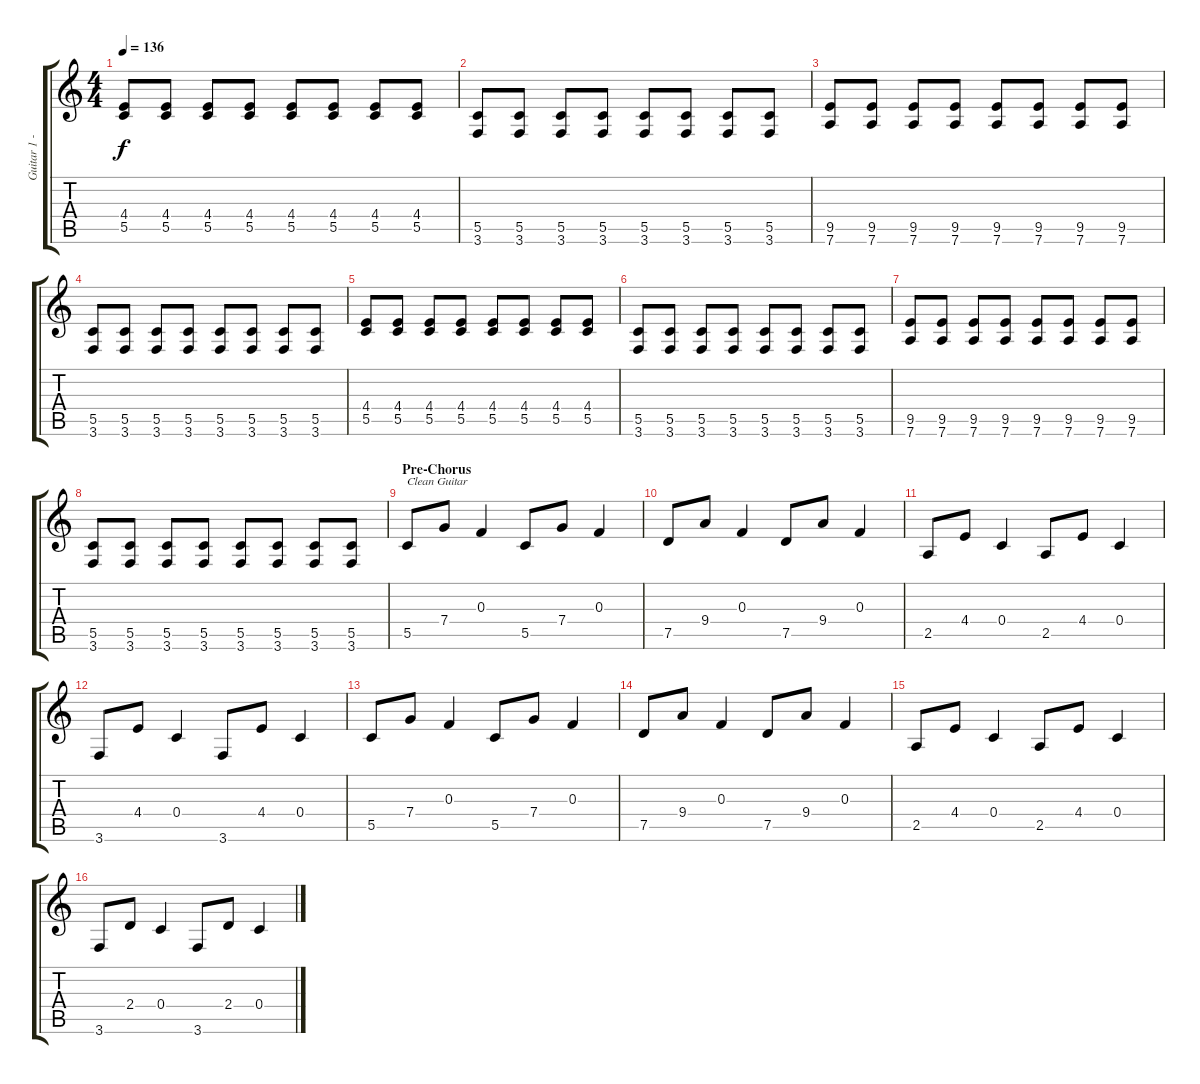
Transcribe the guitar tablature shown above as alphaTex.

\track ("Guitar 1 - Clean/Dist." "Guitar 1 -") {instrument electricguitarclean}
\staff {score tabs}
\tuning (D4 A3 F3 C3 G2 D2) {hide}
\ts (4 4)
\tempo 136
\clef g2
\ks c
(4.4 5.5).8{dy f} (4.4 5.5).8 (4.4 5.5).8 (4.4 5.5).8 (4.4 5.5).8 (4.4 5.5).8 (4.4 5.5).8 (4.4 5.5).8 |
(5.5 3.6).8 (5.5 3.6).8 (5.5 3.6).8 (5.5 3.6).8 (5.5 3.6).8 (5.5 3.6).8 (5.5 3.6).8 (5.5 3.6).8 |
(9.5 7.6).8 (9.5 7.6).8 (9.5 7.6).8 (9.5 7.6).8 (9.5 7.6).8 (9.5 7.6).8 (9.5 7.6).8 (9.5 7.6).8 |
(5.5 3.6).8 (5.5 3.6).8 (5.5 3.6).8 (5.5 3.6).8 (5.5 3.6).8 (5.5 3.6).8 (5.5 3.6).8 (5.5 3.6).8 |
(4.4 5.5).8 (4.4 5.5).8 (4.4 5.5).8 (4.4 5.5).8 (4.4 5.5).8 (4.4 5.5).8 (4.4 5.5).8 (4.4 5.5).8 |
(5.5 3.6).8 (5.5 3.6).8 (5.5 3.6).8 (5.5 3.6).8 (5.5 3.6).8 (5.5 3.6).8 (5.5 3.6).8 (5.5 3.6).8 |
(9.5 7.6).8 (9.5 7.6).8 (9.5 7.6).8 (9.5 7.6).8 (9.5 7.6).8 (9.5 7.6).8 (9.5 7.6).8 (9.5 7.6).8 |
(5.5 3.6).8 (5.5 3.6).8 (5.5 3.6).8 (5.5 3.6).8 (5.5 3.6).8 (5.5 3.6).8 (5.5 3.6).8 (5.5 3.6).8 |
\section ("" "Pre-Chorus")
5.5.8{txt "Clean Guitar" volume 12 instrument electricguitarclean} 7.4.8 0.3.4 5.5.8 7.4.8 0.3.4 |
7.5.8 9.4.8 0.3.4 7.5.8 9.4.8 0.3.4 |
2.5.8 4.4.8 0.4.4 2.5.8 4.4.8 0.4.4 |
3.6.8 4.4.8 0.4.4 3.6.8 4.4.8 0.4.4 |
5.5.8 7.4.8 0.3.4 5.5.8 7.4.8 0.3.4 |
7.5.8 9.4.8 0.3.4 7.5.8 9.4.8 0.3.4 |
2.5.8 4.4.8 0.4.4 2.5.8 4.4.8 0.4.4 |
3.6.8 2.4.8 0.4.4 3.6.8 2.4.8 0.4.4
